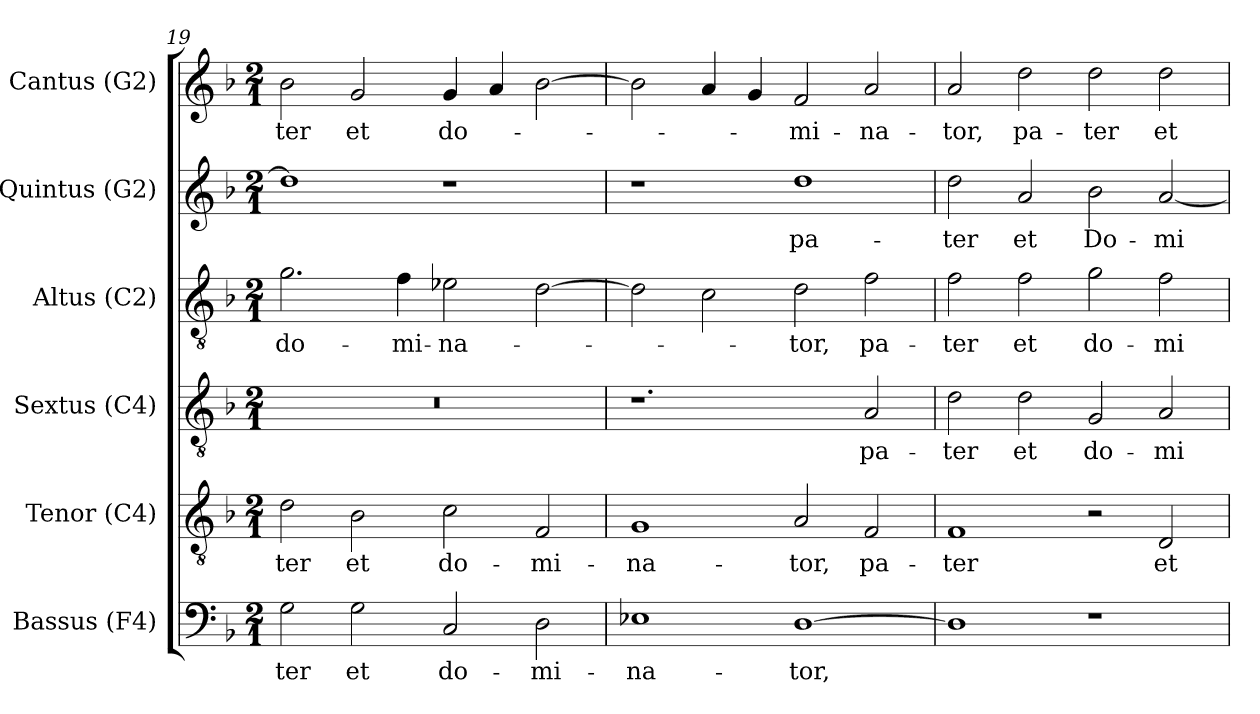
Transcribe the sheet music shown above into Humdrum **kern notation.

**kern	**text	**kern	**text	**kern	**text	**kern	**text	**kern	**text	**kern	**text
*part6	*part6	*part5	*part5	*part4	*part4	*part3	*part3	*part2	*part2	*part1	*part1
*staff6	*staff6	*staff5	*staff5	*staff4	*staff4	*staff3	*staff3	*staff2	*staff2	*staff1	*staff1
*I"Bassus (F4)	*	*I"Tenor (C4)	*	*I"Sextus (C4)	*	*I"Altus (C2)	*	*I"Quintus (G2)	*	*I"Cantus (G2)	*
*I'B	*	*I'T	*	*I'S	*	*I'A	*	*I'Q	*	*I'C	*
*clefF4	*	*clefGv2	*	*clefGv2	*	*clefGv2	*	*clefG2	*	*clefG2	*
*	*	*	*	*ITrd7c12	*	*	*	*	*	*	*
*k[b-]	*	*k[b-]	*	*k[b-]	*	*k[b-]	*	*k[b-]	*	*k[b-]	*
*F:	*	*F:	*	*F:	*	*F:	*	*F:	*	*F:	*
*M2/1	*	*M2/1	*	*M2/1	*	*M2/1	*	*M2/1	*	*M2/1	*
=19	=19	=19	=19	=19	=19	=19	=19	=19	=19	=19	=19
!	!LO:LY:b:color=#000000	!	!	!	!	!	!	!	!	!	!
!	!	!	!LO:LY:b:color=#000000	!LO:N:vis=1	!	!	!	!	!	!	!
!	!	!	!	!	!	!	!LO:LY:b:color=#000000	!	!	!	!
!	!	!	!	!	!	!	!	!	!	!	!LO:LY:b:color=#000000
2Gi\	-ter	2di\	-ter	0r	.	2.gi\	do-	1ddi]	.	2b-i\	-ter
!	!LO:LY:b:color=#000000	!	!	!	!	!	!	!	!	!	!
!	!	!	!LO:LY:b:color=#000000	!	!	!	!	!	!	!	!
!	!	!	!	!	!	!	!	!	!	!	!LO:LY:b:color=#000000
2Gi\	et	2B-i\	et	.	.	.	.	.	.	2gi/	et
!	!	!	!	!	!	!	!LO:LY:b:color=#000000	!	!	!	!
.	.	.	.	.	.	4fi\	-mi-	.	.	.	.
!	!LO:LY:b:color=#000000	!	!	!	!	!	!	!	!	!	!
!	!	!	!LO:LY:b:color=#000000	!	!	!	!	!	!	!	!
!	!	!	!	!	!	!	!LO:LY:b:color=#000000	!	!	!	!
!	!	!	!	!	!	!	!	!	!	!	!LO:LY:b:color=#000000
2Ci/	do-	2ci\	do-	.	.	2e-Xi\	-na-	1r	.	4gi/	do-
.	.	.	.	.	.	.	.	.	.	4ai/	.
!	!LO:LY:b:color=#000000	!	!	!	!	!	!	!	!	!	!
!	!	!	!LO:LY:b:color=#000000	!	!	!	!	!	!	!	!
2Di\	-mi-	2Fi/	-mi-	.	.	[2di\	.	.	.	[2b-i\	.
=20	=20	=20	=20	=20	=20	=20	=20	=20	=20	=20	=20
!	!LO:LY:b:color=#000000	!	!	!	!	!	!	!	!	!	!
!	!	!	!LO:LY:b:color=#000000	!	!	!	!	!	!	!	!
1E-Xi	-na-	1Gi	-na-	1.r	.	2di\]	.	1r	.	2b-i\]	.
.	.	.	.	.	.	2ci\	.	.	.	4ai/	.
.	.	.	.	.	.	.	.	.	.	4gi/	.
!	!LO:LY:b:color=#000000	!	!	!	!	!	!	!	!	!	!
!	!	!	!LO:LY:b:color=#000000	!	!	!	!	!	!	!	!
!	!	!	!	!	!	!	!LO:LY:b:color=#000000	!	!	!	!
!	!	!	!	!	!	!	!	!	!LO:LY:b:color=#000000	!	!
!	!	!	!	!	!	!	!	!	!	!	!LO:LY:b:color=#000000
[1Di	-tor,	2Ai/	-tor,	.	.	2di\	-tor,	1ddi	pa-	2fi/	-mi-
!	!	!	!LO:LY:b:color=#000000	!	!	!	!	!	!	!	!
!	!	!	!	!	!LO:LY:b:color=#000000	!	!	!	!	!	!
!	!	!	!	!	!	!	!LO:LY:b:color=#000000	!	!	!	!
!	!	!	!	!	!	!	!	!	!	!	!LO:LY:b:color=#000000
.	.	2Fi/	pa-	2AAi/	pa-	2fi\	pa-	.	.	2ai/	-na-
!!LO:LB:g=z
=21	=21	=21	=21	=21	=21	=21	=21	=21	=21	=21	=21
!	!	!	!LO:LY:b:color=#000000	!	!	!	!	!	!	!	!
!	!	!	!	!	!LO:LY:b:color=#000000	!	!	!	!	!	!
!	!	!	!	!	!	!	!LO:LY:b:color=#000000	!	!	!	!
!	!	!	!	!	!	!	!	!	!LO:LY:b:color=#000000	!	!
!	!	!	!	!	!	!	!	!	!	!	!LO:LY:b:color=#000000
1Di]	.	1Fi	-ter	2Di\	-ter	2fi\	-ter	2ddi\	-ter	2ai/	-tor,
!	!	!	!	!	!LO:LY:b:color=#000000	!	!	!	!	!	!
!	!	!	!	!	!	!	!LO:LY:b:color=#000000	!	!	!	!
!	!	!	!	!	!	!	!	!	!LO:LY:b:color=#000000	!	!
!	!	!	!	!	!	!	!	!	!	!	!LO:LY:b:color=#000000
.	.	.	.	2Di\	et	2fi\	et	2ai/	et	2ddi\	pa-
!	!	!	!	!	!LO:LY:b:color=#000000	!	!	!	!	!	!
!	!	!	!	!	!	!	!LO:LY:b:color=#000000	!	!	!	!
!	!	!	!	!	!	!	!	!	!LO:LY:b:color=#000000	!	!
!	!	!	!	!	!	!	!	!	!	!	!LO:LY:b:color=#000000
1r	.	2r	.	2GGi/	do-	2gi\	do-	2b-i\	Do-	2ddi\	-ter
!	!	!	!LO:LY:b:color=#000000	!	!	!	!	!	!	!	!
!	!	!	!	!	!LO:LY:b:color=#000000	!	!	!	!	!	!
!	!	!	!	!	!	!	!LO:LY:b:color=#000000	!	!	!	!
!	!	!	!	!	!	!	!	!	!LO:LY:b:color=#000000	!	!
!	!	!	!	!	!	!	!	!	!	!	!LO:LY:b:color=#000000
.	.	2Di/	et	2AAi/	-mi-	2fi\	-mi-	[2ai/	-mi-	2ddi\	et
=	=	=	=	=	=	=	=	=	=	=	=
*-	*-	*-	*-	*-	*-	*-	*-	*-	*-	*-	*-
